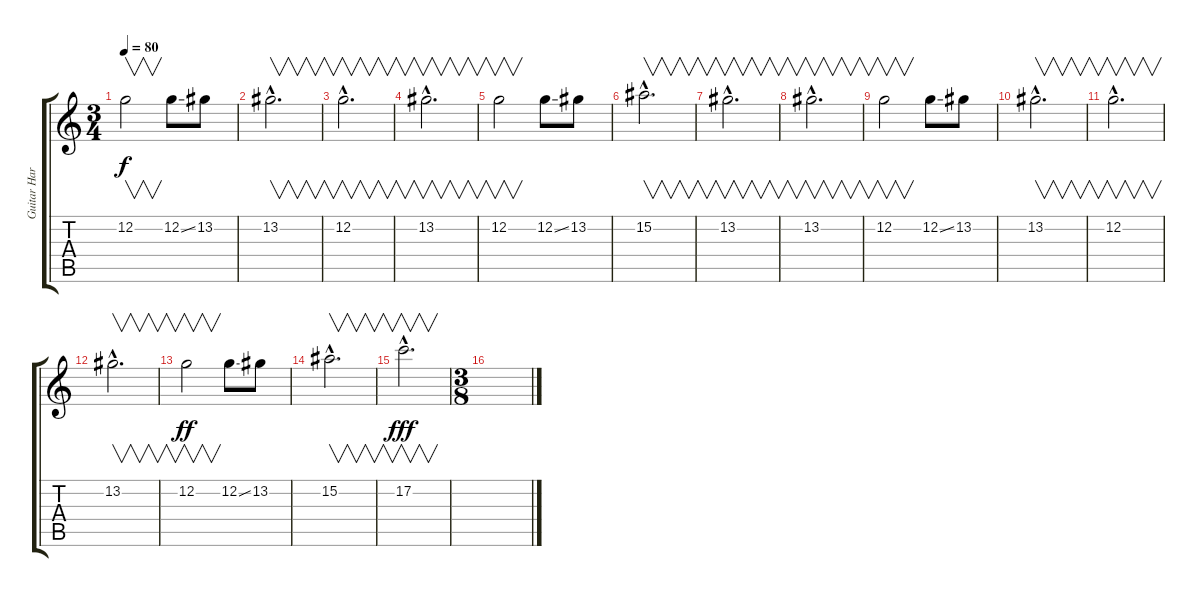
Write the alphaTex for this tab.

\track ("Guitar Harmonizer" "Guitar Har") {instrument distortionguitar}
\staff {score tabs}
\tuning (C4 G3 Eb3 Bb2 F2 C2) {hide}
\ts (3 4)
\tempo 80
\clef g2
\ks c
12.2.2{v dy f} 12.2{ss}.8 13.2.8 |
13.2{hac}.2{v d} |
12.2{hac}.2{v d} |
13.2{hac}.2{v d} |
12.2.2{v} 12.2{ss}.8 13.2.8 |
15.2{hac}.2{v d} |
13.2{hac}.2{v d} |
13.2{hac}.2{v d} |
12.2.2{v} 12.2{ss}.8 13.2.8 |
13.2{hac}.2{v d} |
12.2{hac}.2{v d} |
13.2{hac}.2{v d} |
12.2.2{v dy ff} 12.2{ss}.8 13.2.8 |
15.2{hac}.2{v d} |
17.2{hac}.2{v d dy fff} |
\ts (3 8)
